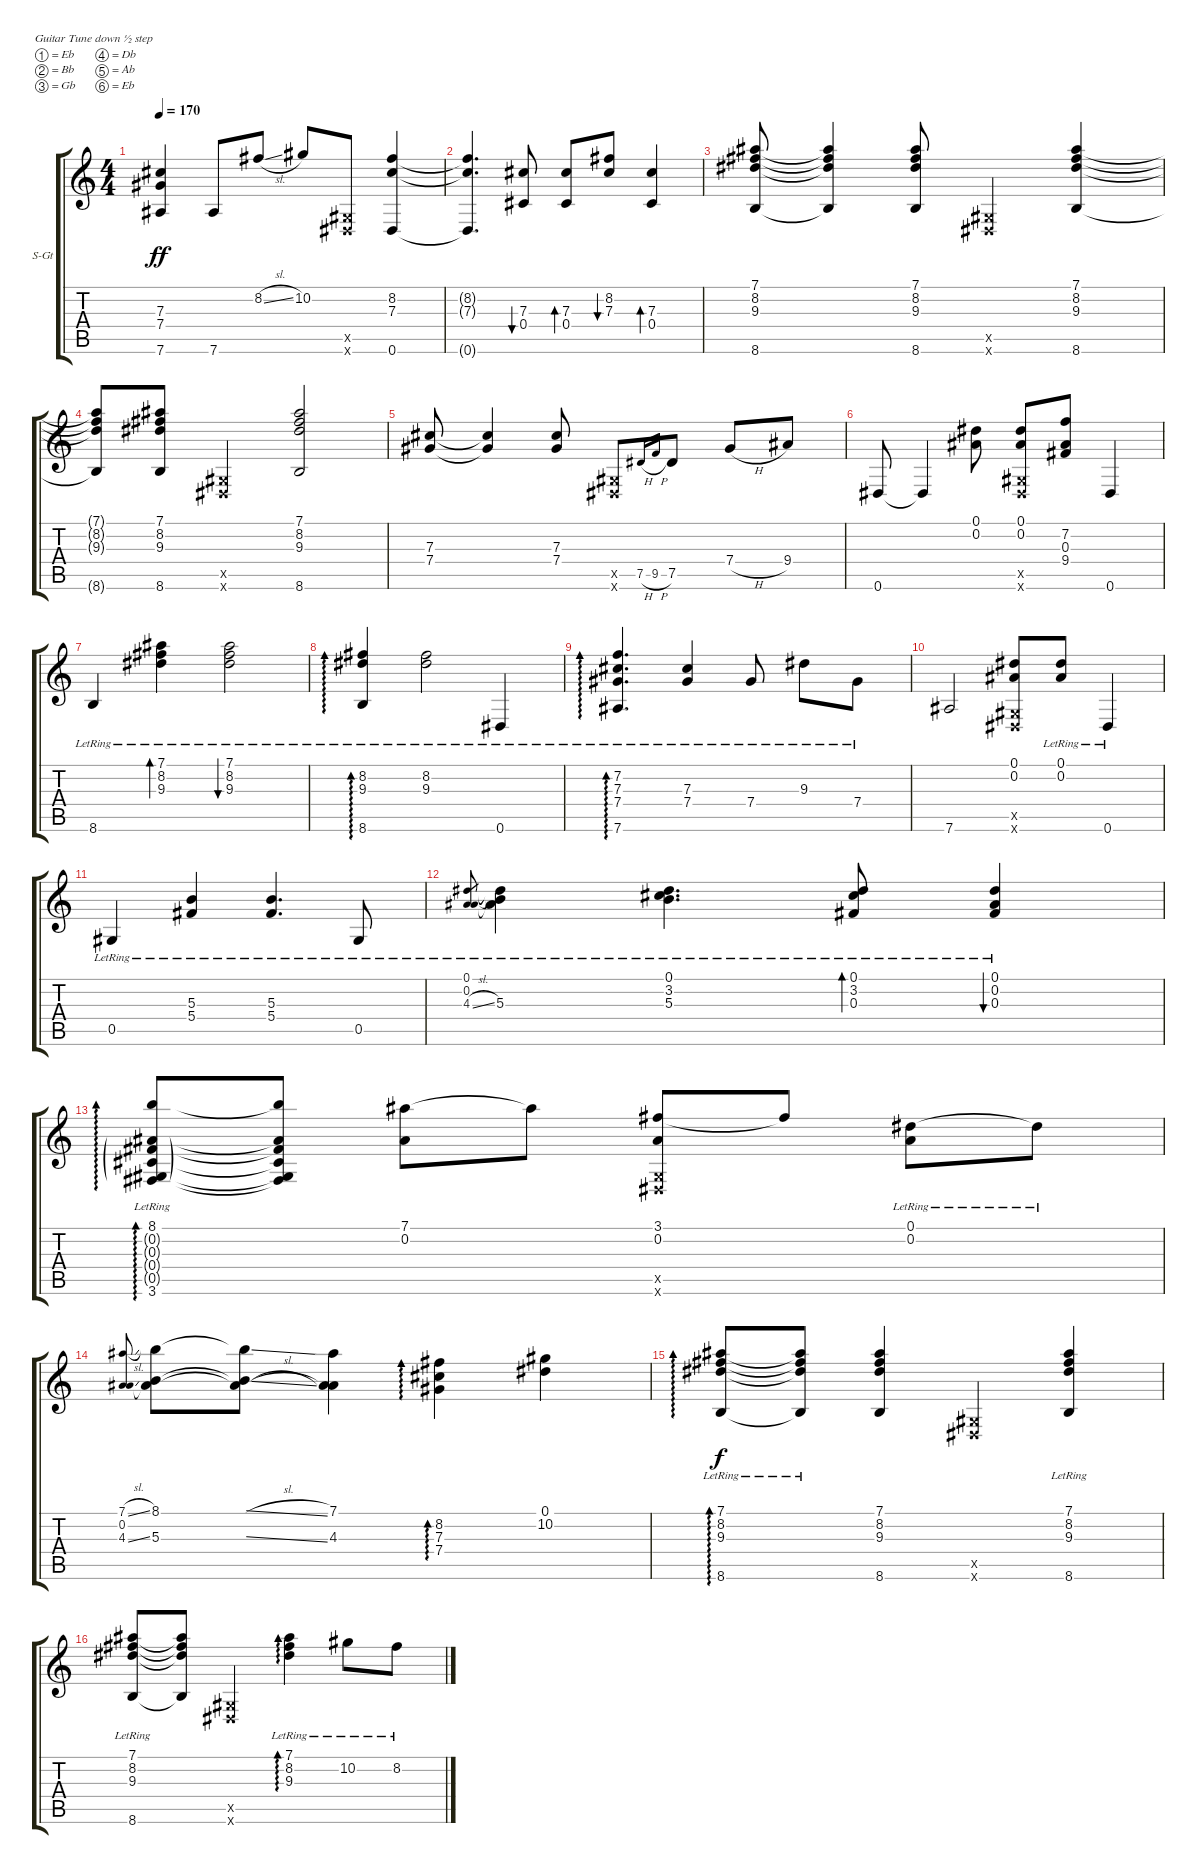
\defaultSystemsLayout 4
\bracketExtendMode groupsimilarinstruments
\firstSystemTrackNameOrientation horizontal
\otherSystemsTrackNameOrientation horizontal
\track ("Steel Guitar" "S-Gt") {instrument acousticguitarsteel}
\staff {score tabs}
\tuning (Eb4 Bb3 Gb3 Db3 Ab2 Eb2)
\ts (4 4)
\tempo 170
\clef g2
\ks c
(7.4 7.3 7.6).4{dy ff} 7.6.8 8.2{sl}.8 10.2.8 (0.6{x} 0.5{x}).8 (0.6 7.3 8.2).4 |
(8.2{t} 7.3{t} 0.6{t}).4{d} (7.3 0.4).8{bu 30} (7.3 0.4).8{bd 30} (8.2 7.3).8{bu 30} (7.3 0.4).4{bd 30} |
(9.3 8.2 7.1 8.6).8 (9.3{t} 8.2{t} 7.1{t} 8.6{t}).4 (9.3 8.2 7.1 8.6).8 (0.6{x} 0.5{x}).4 (9.3 8.2 7.1 8.6).4 |
(9.3{t} 8.2{t} 7.1{t} 8.6{t}).8 (8.2 9.3 7.1 8.6).8 (0.6{x} 0.5{x}).4 (8.2 9.3 7.1 8.6).2 |
(7.3 7.4).8 (7.3{t} 7.4{t}).4 (7.3 7.4).8 (0.6{x} 0.5{x}).8 7.5{h}.16{gr onbeat} 9.5{h}.16{gr onbeat} 7.5.8 7.4{h}.8 9.4.8 |
0.6.8 0.6{t}.4 (0.1 0.2).8 (0.6{x} 0.5{x} 0.1 0.2).8 (0.3 9.4 7.2).8 0.6.4 |
8.6{lr}.4 (7.1{lr} 8.2{lr} 9.3{lr}).4{bd 120} (7.1{lr} 8.2{lr} 9.3{lr}).2{bu 30} |
(8.6{lr} 9.3{lr} 8.2{lr}).4{ad 0} (8.2{lr} 9.3{lr}).2 0.6{lr}.4 |
(7.6{lr} 7.4{lr} 7.3{lr} 7.2{lr}).4{d ad 0} (7.3{lr} 7.4{lr}).4 7.4{lr}.8 9.3{lr}.8 7.4{lr}.8 |
7.6.2 (0.6{x} 0.5{x} 0.1 0.2).8 (0.2{lr} 0.1{lr}).8 0.6{lr}.4 |
0.5{lr}.4 (5.4{lr} 5.3{lr}).4 (5.4{lr} 5.3{lr}).4{d} 0.5{lr}.8 |
(0.1{lr} 0.2{lr} 4.3{sl lr}).8{gr} (0.1{lr t} 0.2{lr t} 5.3{lr}).4 (0.1{lr} 5.3{lr} 3.2{lr}).4{d} (0.1{lr} 3.2{lr} 0.3{lr}).8{bd 30} (0.2{lr} 0.1{lr} 0.3{lr}).4{bu 30} |
(3.6{lr} 8.1{lr} 0.4{g lr} 0.3{g lr} 0.2{g lr} 0.5{g lr}).8{ad 0} (3.6{t} 8.1{t} 0.4{t} 0.3{t} 0.2{t} 0.5{t}).8 (7.1 0.2).8 7.1{t}.8 (3.1 0.6{x} 0.5{x} 0.2).8 3.1{t}.8 (0.1{lr} 0.2{lr}).8 0.1{lr t}.8 |
(4.3{sl} 7.1{sl} 0.2).8{gr onbeat} (8.1 5.3 0.2{t}).8 (8.1{sl t} 5.3{sl t} 0.2{t}).8 (7.1 0.2{t} 4.3).4 (7.4 7.3 8.2).4{ad 0} (10.2 0.1).4 |
(7.1{lr} 8.2{lr} 9.3{lr} 8.6{lr}).8{ad 0 dy f} (7.1{lr t} 8.2{lr t} 9.3{lr t} 8.6{lr t}).8 (7.1 8.2 9.3 8.6).4 (0.6{x} 0.5{x}).4 (7.1{lr} 8.2{lr} 9.3{lr} 8.6{lr}).4 |
(7.1{lr} 8.2{lr} 9.3{lr} 8.6{lr}).8 (8.6{t} 7.1{t} 8.2{t} 9.3{t}).8 (0.6{x} 0.5{x}).4 (7.1{lr} 8.2{lr} 9.3{lr}).4{ad 0} 10.2{lr}.8 8.2{lr}.8
